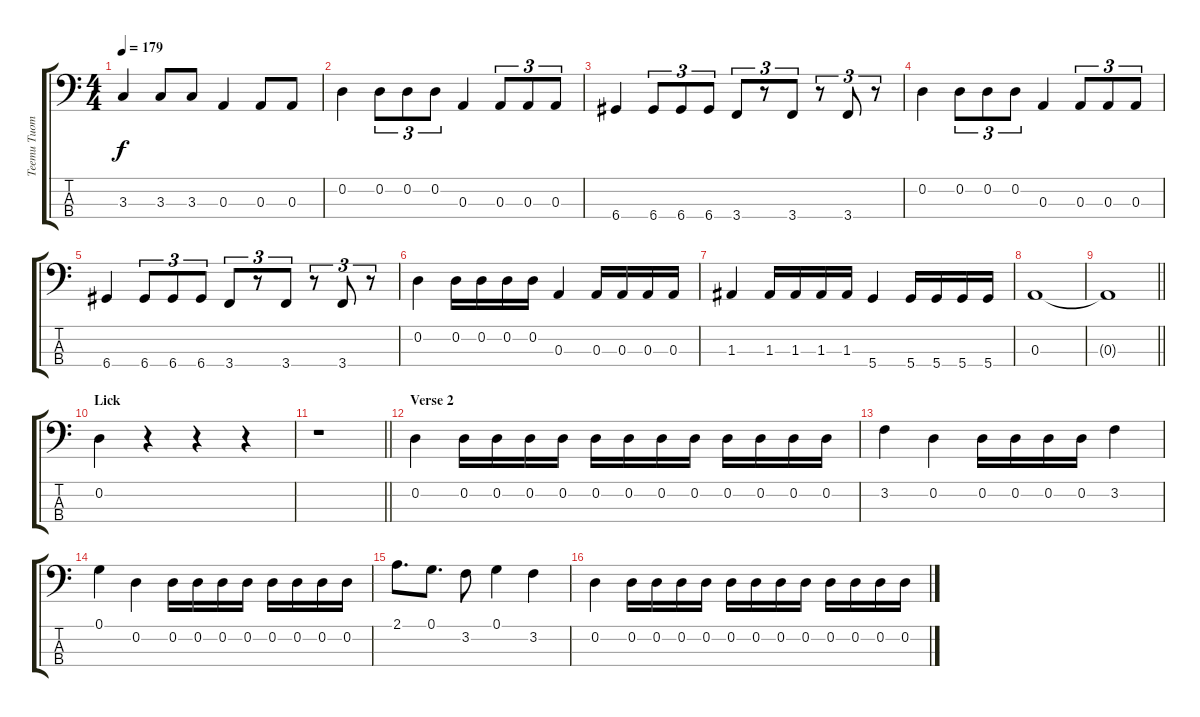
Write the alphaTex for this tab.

\track ("Teemu Tuominen (Bass)" "Teemu Tuom") {instrument electricbassfinger}
\staff {score tabs}
\tuning (G2 D2 A1 D1) {hide}
\ts (4 4)
\tempo 179
\clef f4
\ks c
3.3.4{dy f} 3.3.8 3.3.8 0.3.4 0.3.8 0.3.8 |
0.2.4 0.2.8{tu (3 2)} 0.2.8{tu (3 2)} 0.2.8{tu (3 2)} 0.3.4 0.3.8{tu (3 2)} 0.3.8{tu (3 2)} 0.3.8{tu (3 2)} |
6.4.4 6.4.8{tu (3 2)} 6.4.8{tu (3 2)} 6.4.8{tu (3 2)} 3.4.8{tu (3 2)} r.8{tu (3 2)} 3.4.8{tu (3 2)} r.8{tu (3 2)} 3.4.8{tu (3 2)} r.8{tu (3 2)} |
0.2.4 0.2.8{tu (3 2)} 0.2.8{tu (3 2)} 0.2.8{tu (3 2)} 0.3.4 0.3.8{tu (3 2)} 0.3.8{tu (3 2)} 0.3.8{tu (3 2)} |
6.4.4 6.4.8{tu (3 2)} 6.4.8{tu (3 2)} 6.4.8{tu (3 2)} 3.4.8{tu (3 2)} r.8{tu (3 2)} 3.4.8{tu (3 2)} r.8{tu (3 2)} 3.4.8{tu (3 2)} r.8{tu (3 2)} |
0.2.4 0.2.16 0.2.16 0.2.16 0.2.16 0.3.4 0.3.16 0.3.16 0.3.16 0.3.16 |
1.3.4 1.3.16 1.3.16 1.3.16 1.3.16 5.4.4 5.4.16 5.4.16 5.4.16 5.4.16 |
0.3.1 |
\barLineRight lightlight
0.3{t}.1 |
\section ("" "Lick")
0.2.4 r.4 r.4 r.4 |
\barLineRight lightlight
r.1 |
\section ("" "Verse 2")
0.2.4 0.2.16 0.2.16 0.2.16 0.2.16 0.2.16 0.2.16 0.2.16 0.2.16 0.2.16 0.2.16 0.2.16 0.2.16 |
3.2.4 0.2.4 0.2.16 0.2.16 0.2.16 0.2.16 3.2.4 |
0.1.4 0.2.4 0.2.16 0.2.16 0.2.16 0.2.16 0.2.16 0.2.16 0.2.16 0.2.16 |
2.1.8{d} 0.1.8{d} 3.2.8 0.1.4 3.2.4 |
0.2.4 0.2.16 0.2.16 0.2.16 0.2.16 0.2.16 0.2.16 0.2.16 0.2.16 0.2.16 0.2.16 0.2.16 0.2.16
